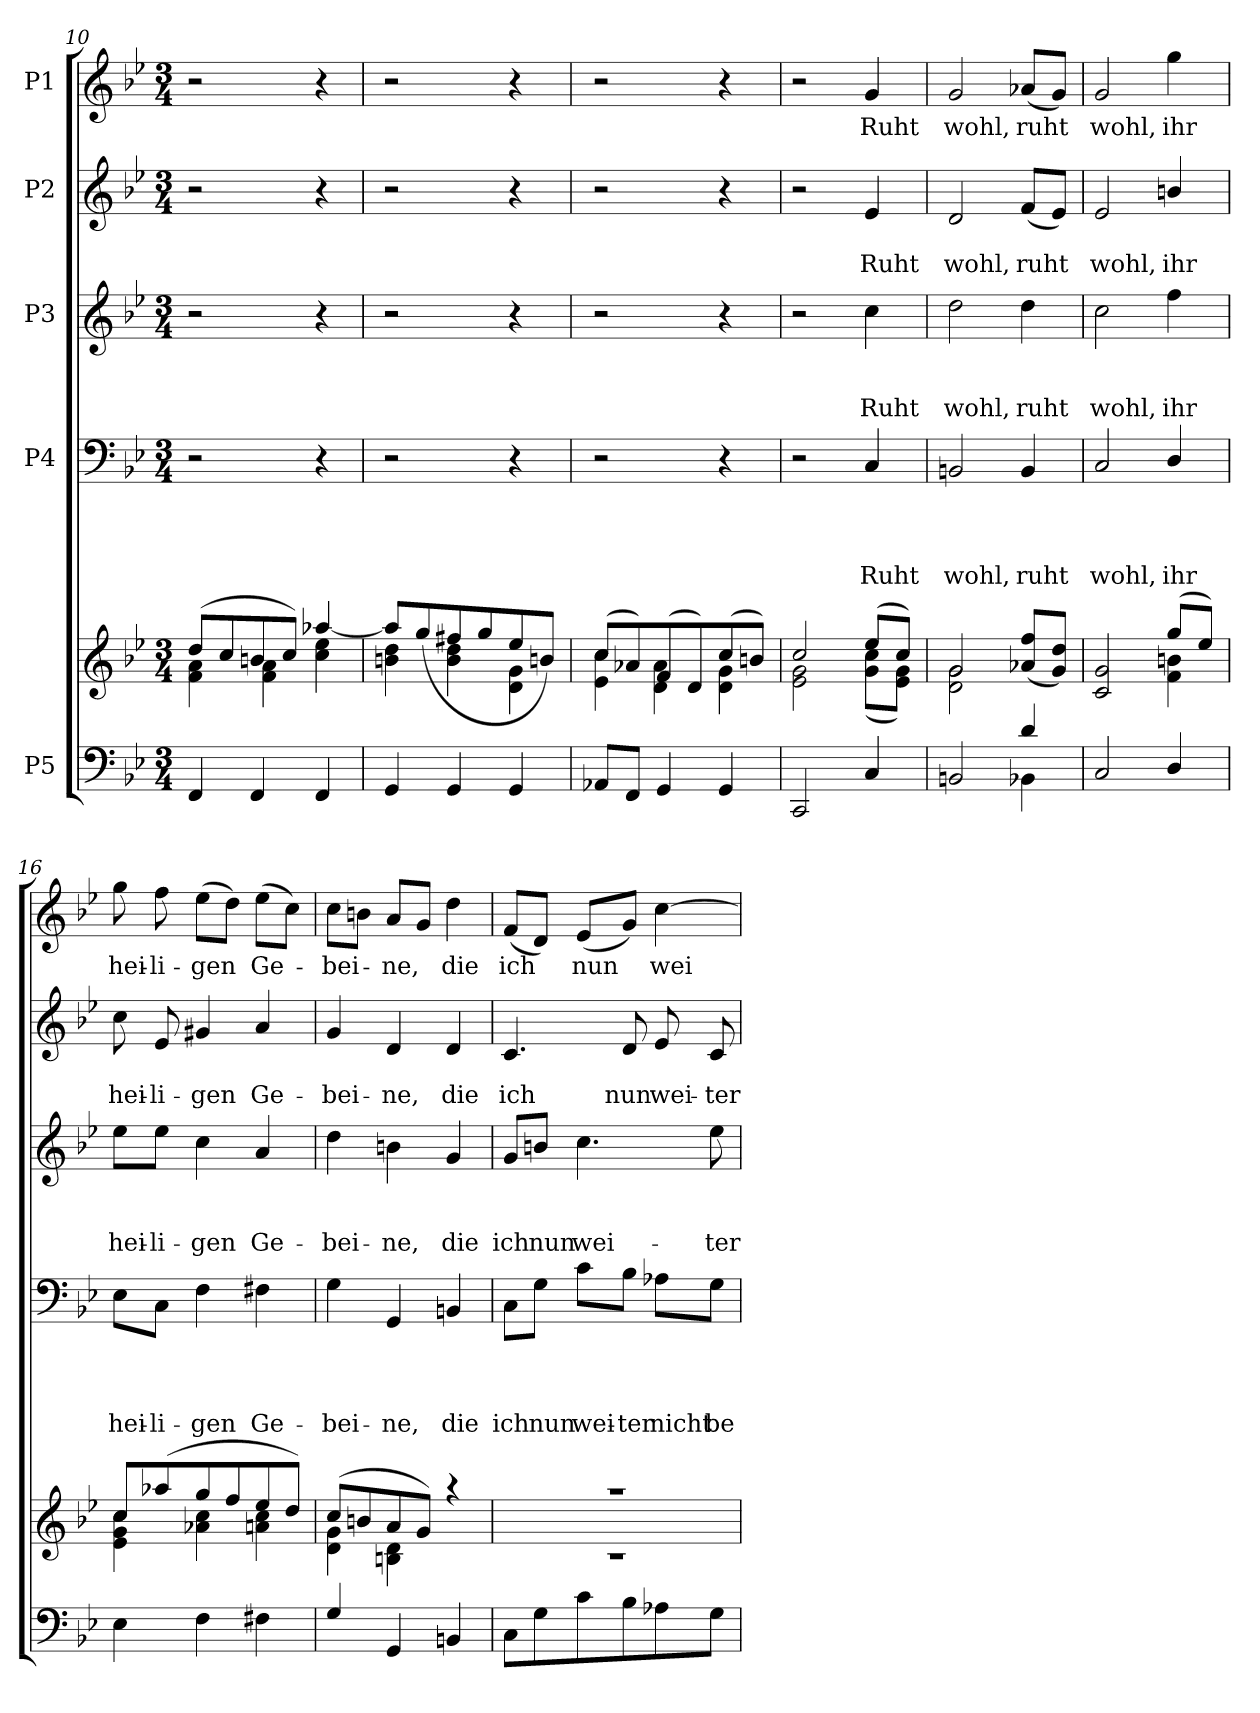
**kern	**kern	**kern	**text	**text	**text	**text	**kern	**text	**text	**text	**kern	**text	**text	**kern	**text
*part5	*part5	*part4	*part4	*part4	*part4	*part4	*part3	*part3	*part3	*part3	*part2	*part2	*part2	*part1	*part1
*staff6	*staff5	*staff4	*staff4	*staff4	*staff4	*staff4	*staff3	*staff3	*staff3	*staff3	*staff2	*staff2	*staff2	*staff1	*staff1
*I"P5	*	*I"P4	*	*	*	*	*I"P3	*	*	*	*I"P2	*	*	*I"P1	*
*clefF4	*clefG2	*clefF4	*	*	*	*	*clefG2	*	*	*	*clefG2	*	*	*clefG2	*
*	*	*	*	*	*	*	*ITrd7c12	*	*	*	*	*	*	*	*
*k[b-e-]	*k[b-e-]	*k[b-e-]	*	*	*	*	*k[b-e-]	*	*	*	*k[b-e-]	*	*	*k[b-e-]	*
*B-:	*B-:	*B-:	*	*	*	*	*B-:	*	*	*	*B-:	*	*	*B-:	*
*M3/4	*M3/4	*M3/4	*	*	*	*	*M3/4	*	*	*	*M3/4	*	*	*M3/4	*
=10	=10	=10	=10	=10	=10	=10	=10	=10	=10	=10	=10	=10	=10	=10	=10
*^	*^	*	*	*	*	*	*	*	*	*	*	*	*	*	*
4FF/	2.ryy	(>8dd/L	4f\ 4a\	2r	.	.	.	.	2r	.	.	.	2r	.	.	2r	.
.	.	8cc/	.	.	.	.	.	.	.	.	.	.	.	.	.	.	.
4FF/	.	8bn/	4f\ 4a\	.	.	.	.	.	.	.	.	.	.	.	.	.	.
.	.	8cc/J)	.	.	.	.	.	.	.	.	.	.	.	.	.	.	.
4FF/	.	4cc\ 4ee-\	[>4aa-X/	4r	.	.	.	.	4r	.	.	.	4r	.	.	4r	.
=11	=11	=11	=11	=11	=11	=11	=11	=11	=11	=11	=11	=11	=11	=11	=11	=11	=11
4GG/	2.ryy	4bn\ 4dd\	8aa-/L]	2r	.	.	.	.	2r	.	.	.	2r	.	.	2r	.
.	.	.	(>8gg/	.	.	.	.	.	.	.	.	.	.	.	.	.	.
4GG/	.	4b\ 4dd\	8ff#X/	.	.	.	.	.	.	.	.	.	.	.	.	.	.
.	.	.	8gg/	.	.	.	.	.	.	.	.	.	.	.	.	.	.
4GG/	.	4d\ 4g\	8ee-/	4r	.	.	.	.	4r	.	.	.	4r	.	.	4r	.
.	.	.	8bni/J)	.	.	.	.	.	.	.	.	.	.	.	.	.	.
!!LO:PB:g=z
=12	=12	=12	=12	=12	=12	=12	=12	=12	=12	=12	=12	=12	=12	=12	=12	=12	=12
8AA-X/L	2.ryy	(>8cc/L	4e-\ 4cc\	2r	.	.	.	.	2r	.	.	.	2r	.	.	2r	.
8FF/J	.	8a-X/)	.	.	.	.	.	.	.	.	.	.	.	.	.	.	.
4GG/	.	(>8f/	4d\ 4a-i\	.	.	.	.	.	.	.	.	.	.	.	.	.	.
.	.	8d/)	.	.	.	.	.	.	.	.	.	.	.	.	.	.	.
4GG/	.	(>8cc/	4d\ 4g\	4r	.	.	.	.	4r	.	.	.	4r	.	.	4r	.
.	.	8bn/J)	.	.	.	.	.	.	.	.	.	.	.	.	.	.	.
=13	=13	=13	=13	=13	=13	=13	=13	=13	=13	=13	=13	=13	=13	=13	=13	=13	=13
2CC/	2.ryy	2cc/	2e-\ 2g\	2r	.	.	.	.	2r	.	.	.	2r	.	.	2r	.
!	!	!	!	!	!	!	!	!LO:LY:b	!	!	!	!LO:LY:b	!	!	!LO:LY:b	!	!LO:LY:b
4C/	.	(>8ee-/L	(<8g\ 8cc\L	4C/	.	.	.	Ruht	4c\	.	.	Ruht	4e-/	.	Ruht	4g/	Ruht
.	.	8cc/J)	8e-\ 8g\J)	.	.	.	.	.	.	.	.	.	.	.	.	.	.
=14	=14	=14	=14	=14	=14	=14	=14	=14	=14	=14	=14	=14	=14	=14	=14	=14	=14
!	!	!	!	!	!	!	!	!LO:LY:b	!	!	!	!LO:LY:b	!	!	!LO:LY:b	!	!LO:LY:b
2BBn/	2ryy	2g/	2d\ 2g\	2BBn/	.	.	.	wohl,	2d\	.	.	wohl,	2d/	.	wohl,	2g/	wohl,
!	!	!	!	!	!	!	!	!LO:LY:b	!	!	!	!LO:LY:b	!	!	!LO:LY:b	!	!LO:LY:b
4d/	4BB-X\	(>8a-X/ 8ff/L	4ryy	4BB/	.	.	.	ruht	4d\	.	.	ruht	(<8f/L	.	ruht	(<8a-X/L	ruht
.	.	8g/ 8dd/J)	.	.	.	.	.	.	.	.	.	.	8e-/J)	.	.	8g/J)	.
=15	=15	=15	=15	=15	=15	=15	=15	=15	=15	=15	=15	=15	=15	=15	=15	=15	=15
!	!	!	!	!	!	!	!	!LO:LY:b	!	!	!	!LO:LY:b	!	!	!LO:LY:b	!	!LO:LY:b
2C/	2.ryy	2c/ 2g/	2ryy	2C/	.	.	.	wohl,	2c\	.	.	wohl,	2e-/	.	wohl,	2g/	wohl,
!	!	!	!	!	!	!	!	!LO:LY:b	!	!	!	!LO:LY:b	!	!	!LO:LY:b	!	!LO:LY:b
4D/	.	(>8gg/L	4f\ 4bn\	4D/	.	.	.	ihr	4f\	.	.	ihr	4bn/	.	ihr	4gg\	ihr
.	.	8ee-/J)	.	.	.	.	.	.	.	.	.	.	.	.	.	.	.
=16	=16	=16	=16	=16	=16	=16	=16	=16	=16	=16	=16	=16	=16	=16	=16	=16	=16
!	!	!	!	!	!	!	!	!LO:LY:b	!	!	!	!LO:LY:b	!	!	!LO:LY:b	!	!LO:LY:b
4E-\	2.ryy	8cc/L	4e-\ 4g\ 4cc\	8E-\L	.	.	.	hei-	8e-\L	.	.	hei-	8cc\	.	hei-	8gg\	hei-
!	!	!	!	!	!	!	!	!LO:LY:b	!	!	!	!LO:LY:b	!	!	!LO:LY:b	!	!LO:LY:b
.	.	(>8aa-X/	.	8C\J	.	.	.	-li-	8e-\J	.	.	-li-	8e-/	.	-li-	8ff\	-li-
!	!	!	!	!	!	!	!	!LO:LY:b	!	!	!	!LO:LY:b	!	!	!LO:LY:b	!	!LO:LY:b
4F\	.	8gg/	4a-X\ 4cc\	4F\	.	.	.	-gen	4c\	.	.	-gen	4g#X/	.	-gen	(>8ee-\L	-gen
.	.	8ff/	.	.	.	.	.	.	.	.	.	.	.	.	.	8dd\J)	.
!	!	!	!	!	!	!	!	!LO:LY:b	!	!	!	!LO:LY:b	!	!	!LO:LY:b	!	!LO:LY:b
4F#X\	.	8ee-/	4an\ 4cc\	4F#X\	.	.	.	Ge-	4A/	.	.	Ge-	4a/	.	Ge-	(>8ee-\L	Ge-
.	.	8dd/J)	.	.	.	.	.	.	.	.	.	.	.	.	.	8cc\J)	.
!!LO:LB:g=z
=17	=17	=17	=17	=17	=17	=17	=17	=17	=17	=17	=17	=17	=17	=17	=17	=17	=17
!	!	!	!	!	!	!	!	!LO:LY:b	!	!	!	!LO:LY:b	!	!	!LO:LY:b	!	!LO:LY:b
4G/	2.ryy	(>8cc/L	4d\ 4g\	4G\	.	.	.	-bei-	4d\	.	.	-bei-	4g/	.	-bei-	8cc\L	-bei-
.	.	8bn/	.	.	.	.	.	.	.	.	.	.	.	.	.	8bn\J	.
!	!	!	!	!	!	!	!	!LO:LY:b	!	!	!	!LO:LY:b	!	!	!LO:LY:b	!	!LO:LY:b
4GG/	.	8a/	4Bn\ 4d\	4GG/	.	.	.	-ne,	4Bn\	.	.	-ne,	4d/	.	-ne,	8a/L	-ne,
.	.	8g/J)	.	.	.	.	.	.	.	.	.	.	.	.	.	8g/J	.
!	!	!	!	!	!	!	!	!LO:LY:b	!	!	!	!LO:LY:b	!	!	!LO:LY:b	!	!LO:LY:b
4BBn/	.	4raa	4ryy	4BBn/	.	.	.	die	4G/	.	.	die	4d/	.	die	4dd\	die
=18	=18	=18	=18	=18	=18	=18	=18	=18	=18	=18	=18	=18	=18	=18	=18	=18	=18
!	!	!LO:N:vis=1	!LO:N:vis=1	!	!	!	!	!LO:LY:b	!	!	!	!LO:LY:b	!	!	!LO:LY:b	!	!LO:LY:b
8C\L	2.ryy	2.raa	2.rc	8C\L	.	.	.	ich	8G/L	.	.	ich	4.c/	.	ich	(<8f/L	ich
!	!	!	!	!	!	!	!	!LO:LY:b	!	!	!	!LO:LY:b	!	!	!	!	!
8G\	.	.	.	8G\J	.	.	.	nun	8Bn/J	.	.	nun	.	.	.	8d/J)	.
!	!	!	!	!	!	!	!	!LO:LY:b	!	!	!	!LO:LY:b	!	!	!	!	!LO:LY:b
8c\	.	.	.	8c\L	.	.	.	wei-	4.c\	.	.	wei-	.	.	.	(<8e-/L	nun
!	!	!	!	!	!	!	!	!LO:LY:b	!	!	!	!	!	!	!LO:LY:b	!	!
8B-\	.	.	.	8B-\J	.	.	.	-ter	.	.	.	.	8d/	.	nun	8g/J)	.
!	!	!	!	!	!	!	!	!LO:LY:b	!	!	!	!	!	!	!LO:LY:b	!	!LO:LY:b
8A-X\	.	.	.	8A-X\L	.	.	.	nicht	.	.	.	.	8e-/	.	wei-	[>4cc\	wei-
!	!	!	!	!	!	!	!	!LO:LY:b	!	!	!	!LO:LY:b	!	!	!LO:LY:b	!	!
8G\J	.	.	.	8G\J	.	.	.	be-	8e-\	.	.	-ter	8c/	.	-ter	.	.
*v	*v	*	*	*	*	*	*	*	*	*	*	*	*	*	*	*	*
*	*v	*v	*	*	*	*	*	*	*	*	*	*	*	*	*	*
=	=	=	=	=	=	=	=	=	=	=	=	=	=	=	=
*-	*-	*-	*-	*-	*-	*-	*-	*-	*-	*-	*-	*-	*-	*-	*-
